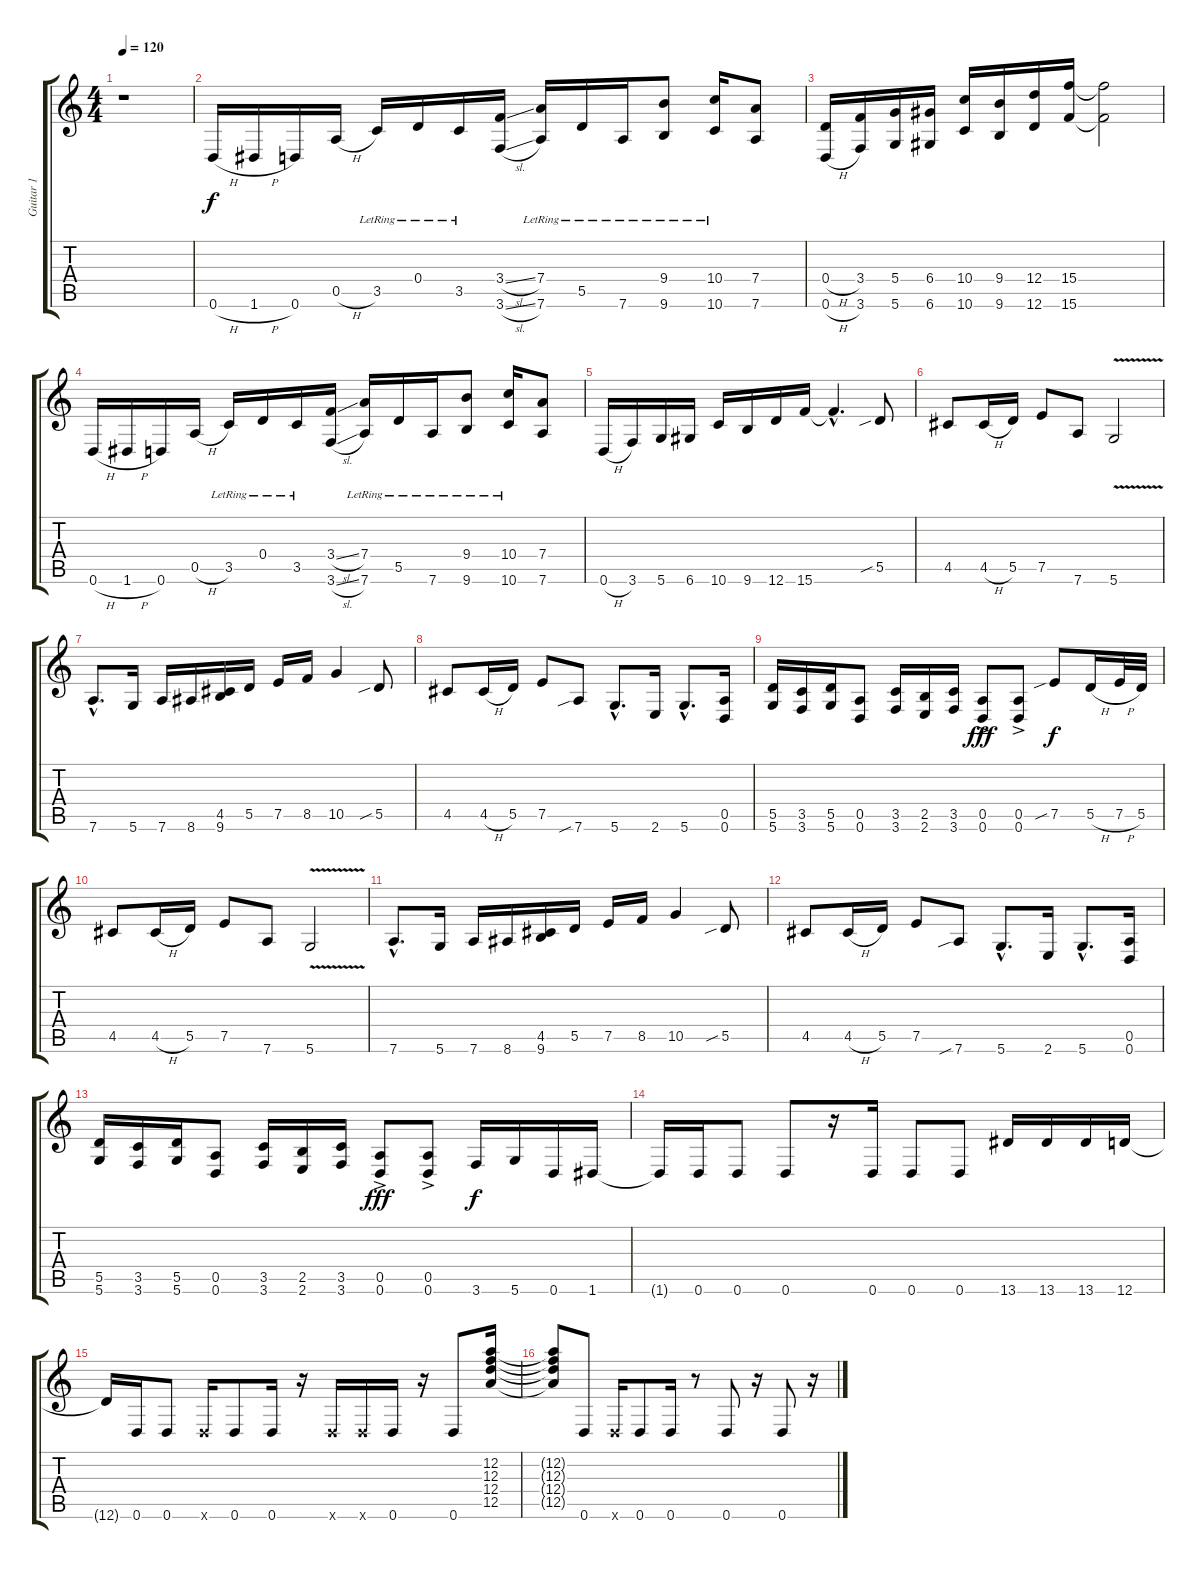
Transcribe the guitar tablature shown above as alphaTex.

\track ("Guitar 1" "Guitar 1") {instrument distortionguitar}
\staff {score tabs}
\tuning (E4 A3 F3 D3 A2 D2) {hide}
\ts (4 4)
\tempo 120
\clef g2
\ks c
r.1{dy f} |
0.6{h}.16{instrument electricguitarclean} 1.6{h}.16 0.6.16 0.5{h}.16 3.5{lr}.16 0.4{lr}.16 3.5{lr}.16 (3.4{sl} 3.6{sl}).16 (7.4{lr} 7.6{lr}).16 5.5{lr}.16 7.6{lr}.16 (9.4{lr} 9.6{lr}).8 (10.4{lr} 10.6{lr}).16 (7.4 7.6).8 |
(0.4{h} 0.6{h}).16 (3.4 3.6).16 (5.4 5.6).16 (6.4 6.6).16 (10.4 10.6).16 (9.4 9.6).16 (12.4 12.6).16 (15.4 15.6).16 (15.4{t} 15.6{t}).2 |
0.6{h}.16 1.6{h}.16 0.6.16 0.5{h}.16 3.5{lr}.16 0.4{lr}.16 3.5{lr}.16 (3.4{sl} 3.6{sl}).16 (7.4{lr} 7.6{lr}).16 5.5{lr}.16 7.6{lr}.16 (9.4{lr} 9.6{lr}).8 (10.4{lr} 10.6{lr}).16 (7.4 7.6).8 |
0.6{h}.16{instrument distortionguitar} 3.6.16 5.6.16 6.6.16 10.6.16 9.6.16 12.6.16 15.6.16 15.6{hac t}.4{d} 5.5{sib}.8 |
4.5.8 4.5{h}.16 5.5.16 7.5.8 7.6.8 5.6{v}.2 |
7.6{hac}.8{d} 5.6.16 7.6.16 8.6.16 (4.5 9.6).16 5.5.16 7.5.16 8.5.16 10.5.4 5.5{sib}.8 |
4.5.8 4.5{h}.16 5.5.16 7.5.8 7.6{sib}.8 5.6{hac}.8{d} 2.6.16 5.6{hac}.8{d} (0.5 0.6).16 |
(5.5 5.6).16 (3.5 3.6).16 (5.5 5.6).16 (0.5 0.6).8 (3.5 3.6).16 (2.5 2.6).16 (3.5 3.6).16 (0.5{ac} 0.6{ac}).8{dy fff} (0.5{ac} 0.6{ac}).8 7.5{sib}.8{dy f} 5.5{h}.16 7.5{h}.32 5.5.32 |
4.5.8 4.5{h}.16 5.5.16 7.5.8 7.6.8 5.6{v}.2 |
7.6{hac}.8{d} 5.6.16 7.6.16 8.6.16 (4.5 9.6).16 5.5.16 7.5.16 8.5.16 10.5.4 5.5{sib}.8 |
4.5.8 4.5{h}.16 5.5.16 7.5.8 7.6{sib}.8 5.6{hac}.8{d} 2.6.16 5.6{hac}.8{d} (0.5 0.6).16 |
(5.5 5.6).16 (3.5 3.6).16 (5.5 5.6).16 (0.5 0.6).8 (3.5 3.6).16 (2.5 2.6).16 (3.5 3.6).16 (0.5{ac} 0.6{ac}).8{dy fff} (0.5{ac} 0.6{ac}).8 3.6.16{dy f} 5.6.16 0.6.16 1.6.16 |
1.6{t}.16 0.6.16 0.6.8 0.6.8 r.16 0.6.16 0.6.8 0.6.8 13.6.16 13.6.16 13.6.16 12.6.16 |
12.6{t}.16 0.6.16 0.6.8 0.6{x}.16 0.6.8 0.6.16 r.16 0.6{x}.16 0.6{x}.16 0.6.16 r.16 0.6.8 (12.2 12.3 12.4 12.5).16 |
(12.2{t} 12.3{t} 12.4{t} 12.5{t}).8 0.6.8 0.6{x}.16 0.6.8 0.6.16 r.8 0.6.8 r.16 0.6.8 r.16
